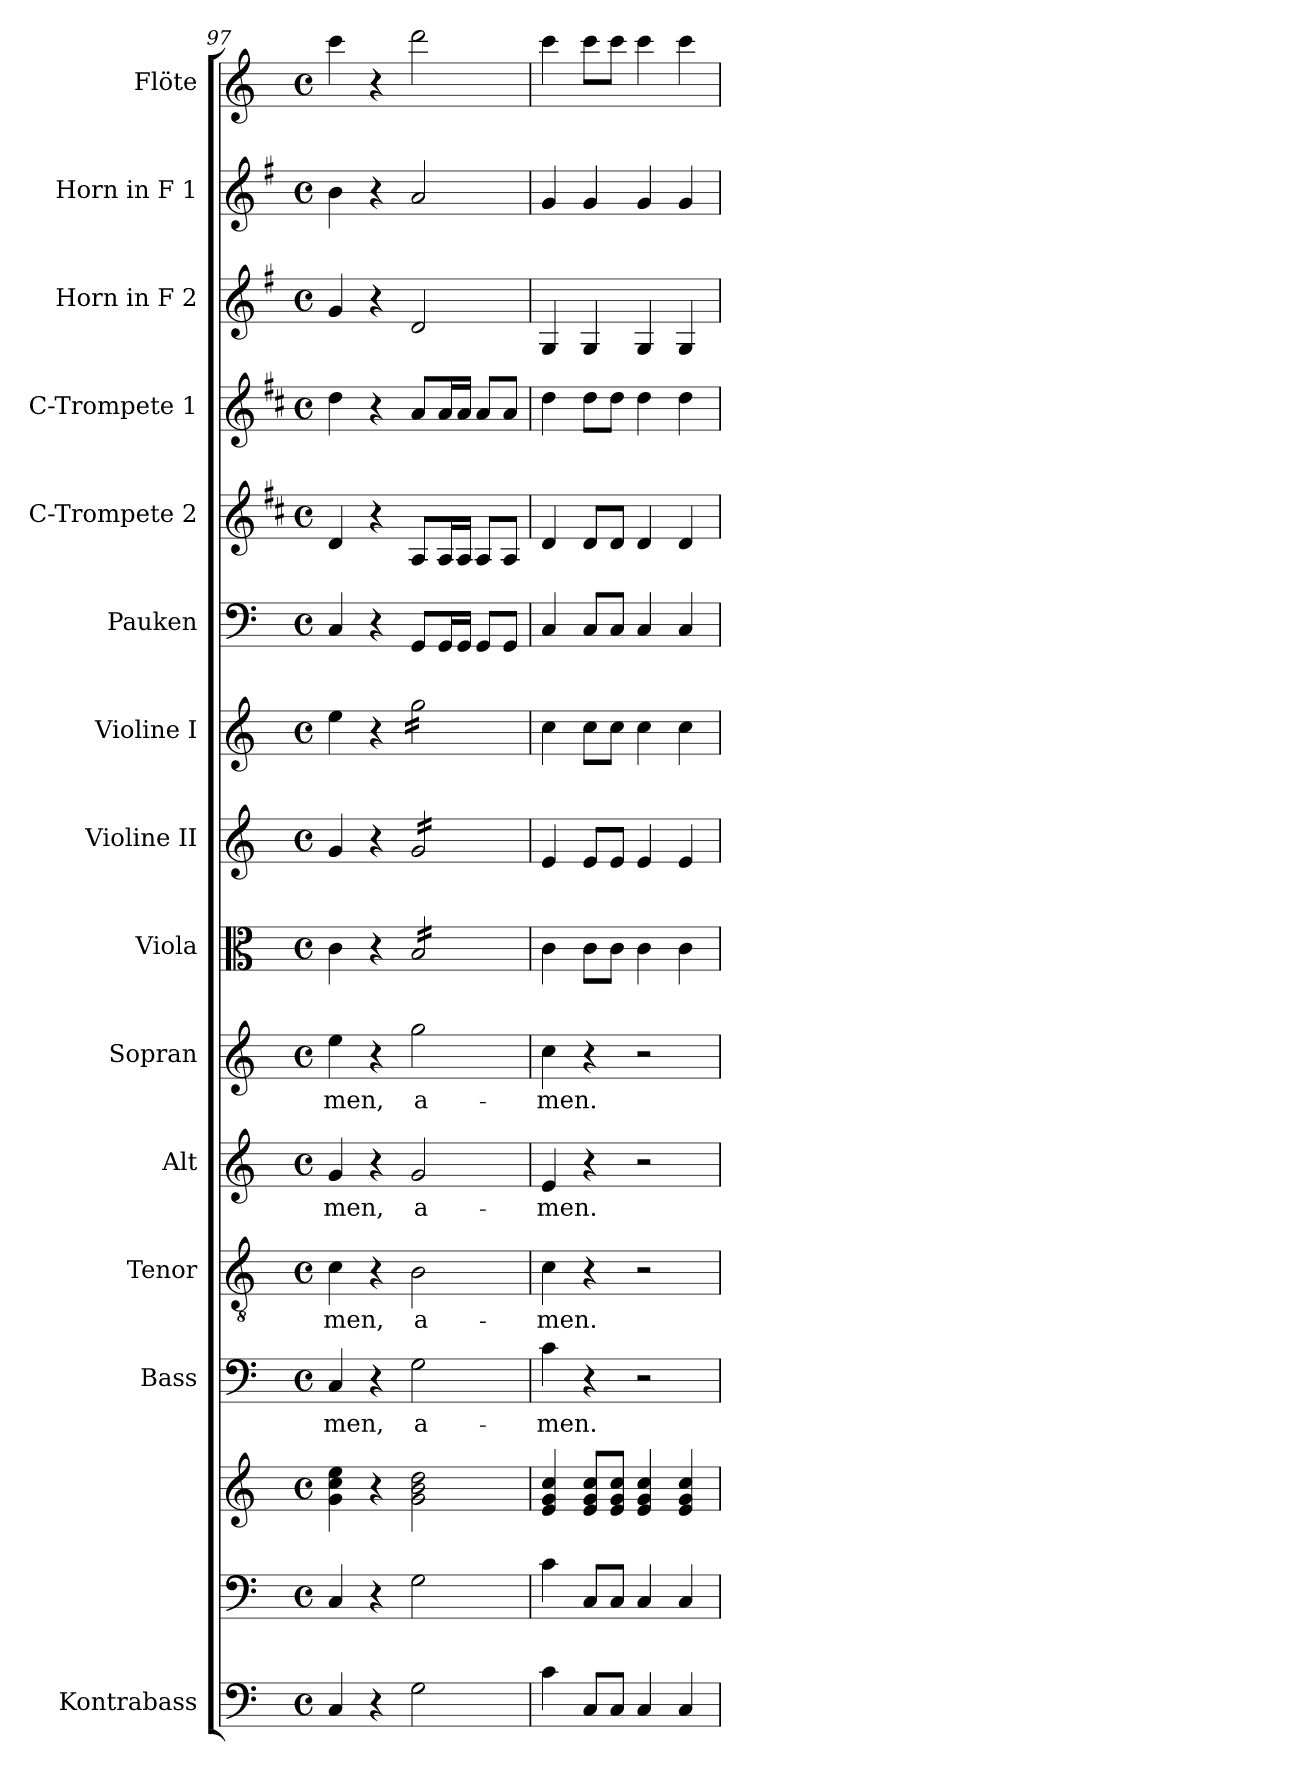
**kern	**kern	**kern	**kern	**text	**kern	**text	**kern	**text	**kern	**text	**kern	**kern	**kern	**kern	**kern	**kern	**kern	**kern	**kern
*part15	*part14	*part14	*part13	*part13	*part12	*part12	*part11	*part11	*part10	*part10	*part9	*part8	*part7	*part6	*part5	*part4	*part3	*part2	*part1
*staff16	*staff15	*staff14	*staff13	*staff13	*staff12	*staff12	*staff11	*staff11	*staff10	*staff10	*staff9	*staff8	*staff7	*staff6	*staff5	*staff4	*staff3	*staff2	*staff1
*I"Kontrabass	*	*	*I"Bass	*	*I"Tenor	*	*I"Alt	*	*I"Sopran	*	*I"Viola	*I"Violine II	*I"Violine I	*I"Pauken	*I"C-Trompete 2	*I"C-Trompete 1	*I"Horn in F 2	*I"Horn in F 1	*I"Flöte
*I'Kb.	*	*	*I'B.	*	*I'T.	*	*I'A.	*	*I'S.	*	*I'Vla.	*I'Vl. II	*I'Vl. I	*I'Pk.	*I'C Trp. 2	*I'C Trp. 1	*	*	*I'Fl.
*clefF4	*clefF4	*clefG2	*clefF4	*	*clefGv2	*	*clefG2	*	*clefG2	*	*clefC3	*clefG2	*clefG2	*clefF4	*clefG2	*clefG2	*clefG2	*clefG2	*clefG2
*ITrd7c12	*	*	*	*	*	*	*	*	*	*	*	*	*	*	*ITrd1c2	*ITrd1c2	*ITrd4c7	*ITrd4c7	*
*k[]	*k[]	*k[]	*k[]	*	*k[]	*	*k[]	*	*k[]	*	*k[]	*k[]	*k[]	*k[]	*k[]	*k[]	*k[]	*k[]	*k[]
*C:	*C:	*C:	*C:	*	*C:	*	*C:	*	*C:	*	*C:	*C:	*C:	*C:	*C:	*C:	*C:	*C:	*C:
*M4/4	*M4/4	*M4/4	*M4/4	*	*M4/4	*	*M4/4	*	*M4/4	*	*M4/4	*M4/4	*M4/4	*M4/4	*M4/4	*M4/4	*M4/4	*M4/4	*M4/4
*met(c)	*met(c)	*met(c)	*met(c)	*	*met(c)	*	*met(c)	*	*met(c)	*	*met(c)	*met(c)	*met(c)	*met(c)	*met(c)	*met(c)	*met(c)	*met(c)	*met(c)
=97	=97	=97	=97	=97	=97	=97	=97	=97	=97	=97	=97	=97	=97	=97	=97	=97	=97	=97	=97
!	!	!	!	!LO:LY:b	!	!LO:LY:b	!	!LO:LY:b	!	!LO:LY:b	!	!	!	!	!	!	!	!	!
4CC/	4C/	4g\ 4cc\ 4ee\	4C/	-men,	4c\	-men,	4g/	-men,	4ee\	-men,	4c\	4g/	4ee\	4C/	4c/	4cc\	4c/	4e\	4ccc\
4r	4r	4r	4r	.	4r	.	4r	.	4r	.	4r	4r	4r	4r	4r	4r	4r	4r	4r
!	!	!	!	!LO:LY:b	!	!LO:LY:b	!	!LO:LY:b	!	!LO:LY:b	!	!	!	!	!	!	!	!	!
*	*	*	*	*	*	*	*	*	*	*	*tremolo	*	*	*	*	*	*	*	*
*	*	*	*	*	*	*	*	*	*	*	*	*tremolo	*	*	*	*	*	*	*
*	*	*	*	*	*	*	*	*	*	*	*	*	*tremolo	*	*	*	*	*	*
2GG\	2G\	2g\ 2b\ 2dd\	2G\	a-	2B\	a-	2g/	a-	2gg\	a-	16B/LL	16g/LL	16gg\LL	8GG/L	8G/L	8g/L	2G/	2d/	2ddd\
.	.	.	.	.	.	.	.	.	.	.	16B/	16g/	16gg\	.	.	.	.	.	.
.	.	.	.	.	.	.	.	.	.	.	16B/	16g/	16gg\	16GG/L	16G/L	16g/L	.	.	.
.	.	.	.	.	.	.	.	.	.	.	16B/	16g/	16gg\	16GG/JJ	16G/JJ	16g/JJ	.	.	.
.	.	.	.	.	.	.	.	.	.	.	16B/	16g/	16gg\	8GG/L	8G/L	8g/L	.	.	.
.	.	.	.	.	.	.	.	.	.	.	16B/	16g/	16gg\	.	.	.	.	.	.
.	.	.	.	.	.	.	.	.	.	.	16B/	16g/	16gg\	8GG/J	8G/J	8g/J	.	.	.
.	.	.	.	.	.	.	.	.	.	.	16B/JJ	16g/JJ	16gg\JJ	.	.	.	.	.	.
*	*	*	*	*	*	*	*	*	*	*	*	*	*Xtremolo	*	*	*	*	*	*
*	*	*	*	*	*	*	*	*	*	*	*	*Xtremolo	*	*	*	*	*	*	*
*	*	*	*	*	*	*	*	*	*	*	*Xtremolo	*	*	*	*	*	*	*	*
=98	=98	=98	=98	=98	=98	=98	=98	=98	=98	=98	=98	=98	=98	=98	=98	=98	=98	=98	=98
!	!	!	!	!LO:LY:b	!	!LO:LY:b	!	!LO:LY:b	!	!LO:LY:b	!	!	!	!	!	!	!	!	!
4C\	4c\	4e/ 4g/ 4cc/	4c\	-men.	4c\	-men.	4e/	-men.	4cc\	-men.	4c\	4e/	4cc\	4C/	4c/	4cc\	4C/	4c/	4ccc\
8CC/L	8C/L	8e/ 8g/ 8cc/L	4r	.	4r	.	4r	.	4r	.	8c\L	8e/L	8cc\L	8C/L	8c/L	8cc\L	4C/	4c/	8ccc\L
8CC/J	8C/J	8e/ 8g/ 8cc/J	.	.	.	.	.	.	.	.	8c\J	8e/J	8cc\J	8C/J	8c/J	8cc\J	.	.	8ccc\J
4CC/	4C/	4e/ 4g/ 4cc/	2r	.	2r	.	2r	.	2r	.	4c\	4e/	4cc\	4C/	4c/	4cc\	4C/	4c/	4ccc\
4CC/	4C/	4e/ 4g/ 4cc/	.	.	.	.	.	.	.	.	4c\	4e/	4cc\	4C/	4c/	4cc\	4C/	4c/	4ccc\
=	=	=	=	=	=	=	=	=	=	=	=	=	=	=	=	=	=	=	=
*-	*-	*-	*-	*-	*-	*-	*-	*-	*-	*-	*-	*-	*-	*-	*-	*-	*-	*-	*-
